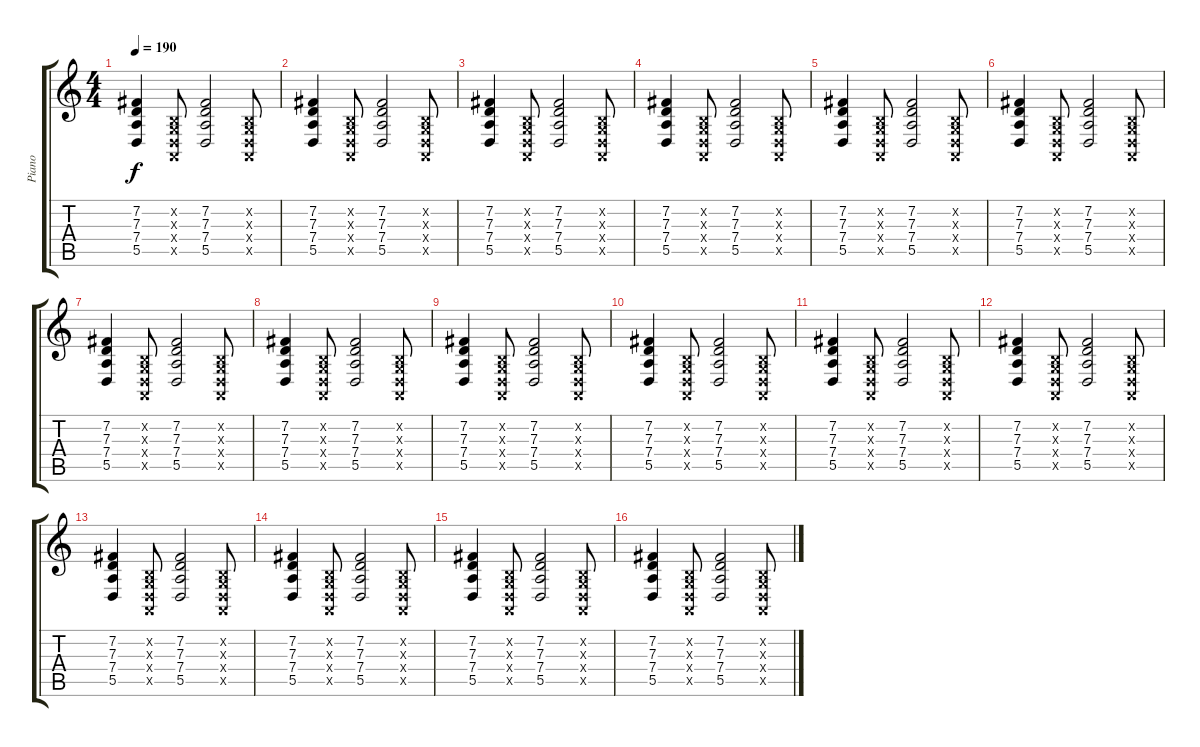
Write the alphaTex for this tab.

\track ("Piano" "Piano") {instrument electricgrandpiano}
\staff {score tabs}
\tuning (E4 B3 G3 D3 A2 E2) {hide}
\ts (4 4)
\tempo 190
\clef g2
\ks c
(7.2 7.3 7.4 5.5).4{dy f} (0.2{x} 0.3{x} 0.4{x} 0.5{x}).8 (7.2 7.3 7.4 5.5).2 (0.2{x} 0.3{x} 0.4{x} 0.5{x}).8 |
(7.2 7.3 7.4 5.5).4 (0.2{x} 0.3{x} 0.4{x} 0.5{x}).8 (7.2 7.3 7.4 5.5).2 (0.2{x} 0.3{x} 0.4{x} 0.5{x}).8 |
(7.2 7.3 7.4 5.5).4 (0.2{x} 0.3{x} 0.4{x} 0.5{x}).8 (7.2 7.3 7.4 5.5).2 (0.2{x} 0.3{x} 0.4{x} 0.5{x}).8 |
(7.2 7.3 7.4 5.5).4 (0.2{x} 0.3{x} 0.4{x} 0.5{x}).8 (7.2 7.3 7.4 5.5).2 (0.2{x} 0.3{x} 0.4{x} 0.5{x}).8 |
(7.2 7.3 7.4 5.5).4 (0.2{x} 0.3{x} 0.4{x} 0.5{x}).8 (7.2 7.3 7.4 5.5).2 (0.2{x} 0.3{x} 0.4{x} 0.5{x}).8 |
(7.2 7.3 7.4 5.5).4 (0.2{x} 0.3{x} 0.4{x} 0.5{x}).8 (7.2 7.3 7.4 5.5).2 (0.2{x} 0.3{x} 0.4{x} 0.5{x}).8 |
(7.2 7.3 7.4 5.5).4 (0.2{x} 0.3{x} 0.4{x} 0.5{x}).8 (7.2 7.3 7.4 5.5).2 (0.2{x} 0.3{x} 0.4{x} 0.5{x}).8 |
(7.2 7.3 7.4 5.5).4 (0.2{x} 0.3{x} 0.4{x} 0.5{x}).8 (7.2 7.3 7.4 5.5).2 (0.2{x} 0.3{x} 0.4{x} 0.5{x}).8 |
(7.2 7.3 7.4 5.5).4 (0.2{x} 0.3{x} 0.4{x} 0.5{x}).8 (7.2 7.3 7.4 5.5).2 (0.2{x} 0.3{x} 0.4{x} 0.5{x}).8 |
(7.2 7.3 7.4 5.5).4 (0.2{x} 0.3{x} 0.4{x} 0.5{x}).8 (7.2 7.3 7.4 5.5).2 (0.2{x} 0.3{x} 0.4{x} 0.5{x}).8 |
(7.2 7.3 7.4 5.5).4 (0.2{x} 0.3{x} 0.4{x} 0.5{x}).8 (7.2 7.3 7.4 5.5).2 (0.2{x} 0.3{x} 0.4{x} 0.5{x}).8 |
(7.2 7.3 7.4 5.5).4 (0.2{x} 0.3{x} 0.4{x} 0.5{x}).8 (7.2 7.3 7.4 5.5).2 (0.2{x} 0.3{x} 0.4{x} 0.5{x}).8 |
(7.2 7.3 7.4 5.5).4 (0.2{x} 0.3{x} 0.4{x} 0.5{x}).8 (7.2 7.3 7.4 5.5).2 (0.2{x} 0.3{x} 0.4{x} 0.5{x}).8 |
(7.2 7.3 7.4 5.5).4 (0.2{x} 0.3{x} 0.4{x} 0.5{x}).8 (7.2 7.3 7.4 5.5).2 (0.2{x} 0.3{x} 0.4{x} 0.5{x}).8 |
(7.2 7.3 7.4 5.5).4 (0.2{x} 0.3{x} 0.4{x} 0.5{x}).8 (7.2 7.3 7.4 5.5).2 (0.2{x} 0.3{x} 0.4{x} 0.5{x}).8 |
(7.2 7.3 7.4 5.5).4 (0.2{x} 0.3{x} 0.4{x} 0.5{x}).8 (7.2 7.3 7.4 5.5).2 (0.2{x} 0.3{x} 0.4{x} 0.5{x}).8
